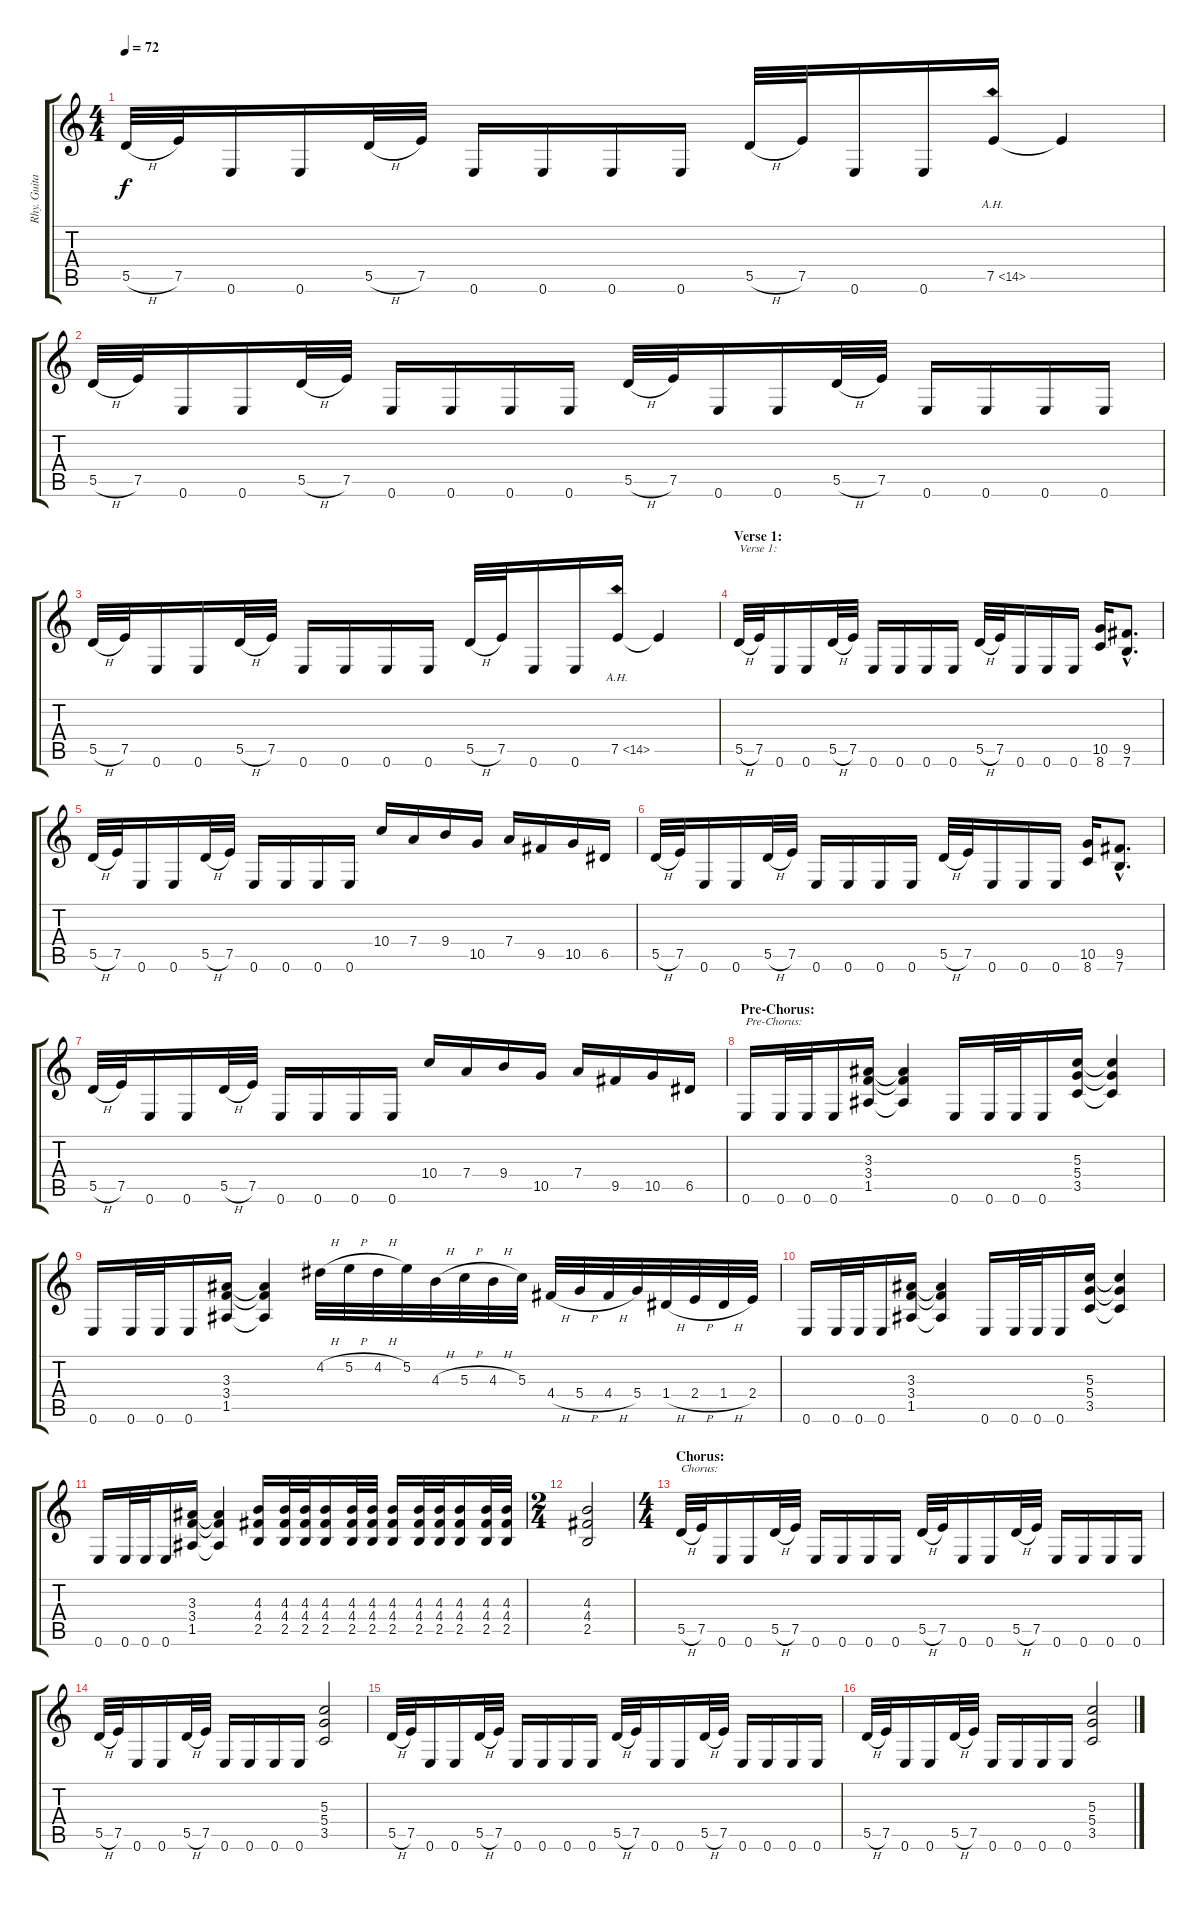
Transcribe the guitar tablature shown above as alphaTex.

\track ("Rhy. Guitar 1" "Rhy. Guita") {instrument distortionguitar}
\staff {score tabs}
\tuning (E4 B3 G3 D3 A2 E2) {hide}
\ts (4 4)
\tempo 72
\clef g2
\ks c
5.5{h}.32{dy f} 7.5.32 0.6.16 0.6.16 5.5{h}.32 7.5.32 0.6.16 0.6.16 0.6.16 0.6.16 5.5{h}.32 7.5.32 0.6.16 0.6.16 7.5{ah 7}.16 7.5{t}.4 |
5.5{h}.32 7.5.32 0.6.16 0.6.16 5.5{h}.32 7.5.32 0.6.16 0.6.16 0.6.16 0.6.16 5.5{h}.32 7.5.32 0.6.16 0.6.16 5.5{h}.32 7.5.32 0.6.16 0.6.16 0.6.16 0.6.16 |
5.5{h}.32 7.5.32 0.6.16 0.6.16 5.5{h}.32 7.5.32 0.6.16 0.6.16 0.6.16 0.6.16 5.5{h}.32 7.5.32 0.6.16 0.6.16 7.5{ah 7}.16 7.5{t}.4 |
\section ("" "Verse 1:")
5.5{h}.32{txt "Verse 1:"} 7.5.32 0.6.16 0.6.16 5.5{h}.32 7.5.32 0.6.16 0.6.16 0.6.16 0.6.16 5.5{h}.32 7.5.32 0.6.16 0.6.16 0.6.16 (10.5 8.6).16 (9.5{hac} 7.6{hac}).8{d} |
5.5{h}.32 7.5.32 0.6.16 0.6.16 5.5{h}.32 7.5.32 0.6.16 0.6.16 0.6.16 0.6.16 10.4.16 7.4.16 9.4.16 10.5.16 7.4.16 9.5.16 10.5.16 6.5.16 |
5.5{h}.32 7.5.32 0.6.16 0.6.16 5.5{h}.32 7.5.32 0.6.16 0.6.16 0.6.16 0.6.16 5.5{h}.32 7.5.32 0.6.16 0.6.16 0.6.16 (10.5 8.6).16 (9.5{hac} 7.6{hac}).8{d} |
5.5{h}.32 7.5.32 0.6.16 0.6.16 5.5{h}.32 7.5.32 0.6.16 0.6.16 0.6.16 0.6.16 10.4.16 7.4.16 9.4.16 10.5.16 7.4.16 9.5.16 10.5.16 6.5.16 |
\section ("" "Pre-Chorus:")
0.6.16{txt "Pre-Chorus:"} 0.6.32 0.6.32 0.6.16 (3.3 3.4 1.5).16 (3.3{t} 3.4{t} 1.5{t}).4 0.6.16 0.6.32 0.6.32 0.6.16 (5.3 5.4 3.5).16 (5.3{t} 5.4{t} 3.5{t}).4 |
0.6.16 0.6.32 0.6.32 0.6.16 (3.3 3.4 1.5).16 (3.3{t} 3.4{t} 1.5{t}).4 4.2{h}.32 5.2{h}.32 4.2{h}.32 5.2.32 4.3{h}.32 5.3{h}.32 4.3{h}.32 5.3.32 4.4{h}.32 5.4{h}.32 4.4{h}.32 5.4.32 1.4{h}.32 2.4{h}.32 1.4{h}.32 2.4.32 |
0.6.16 0.6.32 0.6.32 0.6.16 (3.3 3.4 1.5).16 (3.3{t} 3.4{t} 1.5{t}).4 0.6.16 0.6.32 0.6.32 0.6.16 (5.3 5.4 3.5).16 (5.3{t} 5.4{t} 3.5{t}).4 |
0.6.16 0.6.32 0.6.32 0.6.16 (3.3 3.4 1.5).16 (3.3{t} 3.4{t} 1.5{t}).4 (4.3 4.4 2.5).16 (4.3 4.4 2.5).32 (4.3 4.4 2.5).32 (4.3 4.4 2.5).16 (4.3 4.4 2.5).32 (4.3 4.4 2.5).32 (4.3 4.4 2.5).16 (4.3 4.4 2.5).32 (4.3 4.4 2.5).32 (4.3 4.4 2.5).16 (4.3 4.4 2.5).32 (4.3 4.4 2.5).32 |
\ts (2 4)
(4.3 4.4 2.5).2 |
\ts (4 4)
\section ("" "Chorus:")
5.5{h}.32{txt "Chorus:"} 7.5.32 0.6.16 0.6.16 5.5{h}.32 7.5.32 0.6.16 0.6.16 0.6.16 0.6.16 5.5{h}.32 7.5.32 0.6.16 0.6.16 5.5{h}.32 7.5.32 0.6.16 0.6.16 0.6.16 0.6.16 |
5.5{h}.32 7.5.32 0.6.16 0.6.16 5.5{h}.32 7.5.32 0.6.16 0.6.16 0.6.16 0.6.16 (5.3 5.4 3.5).2 |
5.5{h}.32 7.5.32 0.6.16 0.6.16 5.5{h}.32 7.5.32 0.6.16 0.6.16 0.6.16 0.6.16 5.5{h}.32 7.5.32 0.6.16 0.6.16 5.5{h}.32 7.5.32 0.6.16 0.6.16 0.6.16 0.6.16 |
5.5{h}.32 7.5.32 0.6.16 0.6.16 5.5{h}.32 7.5.32 0.6.16 0.6.16 0.6.16 0.6.16 (5.3 5.4 3.5).2
